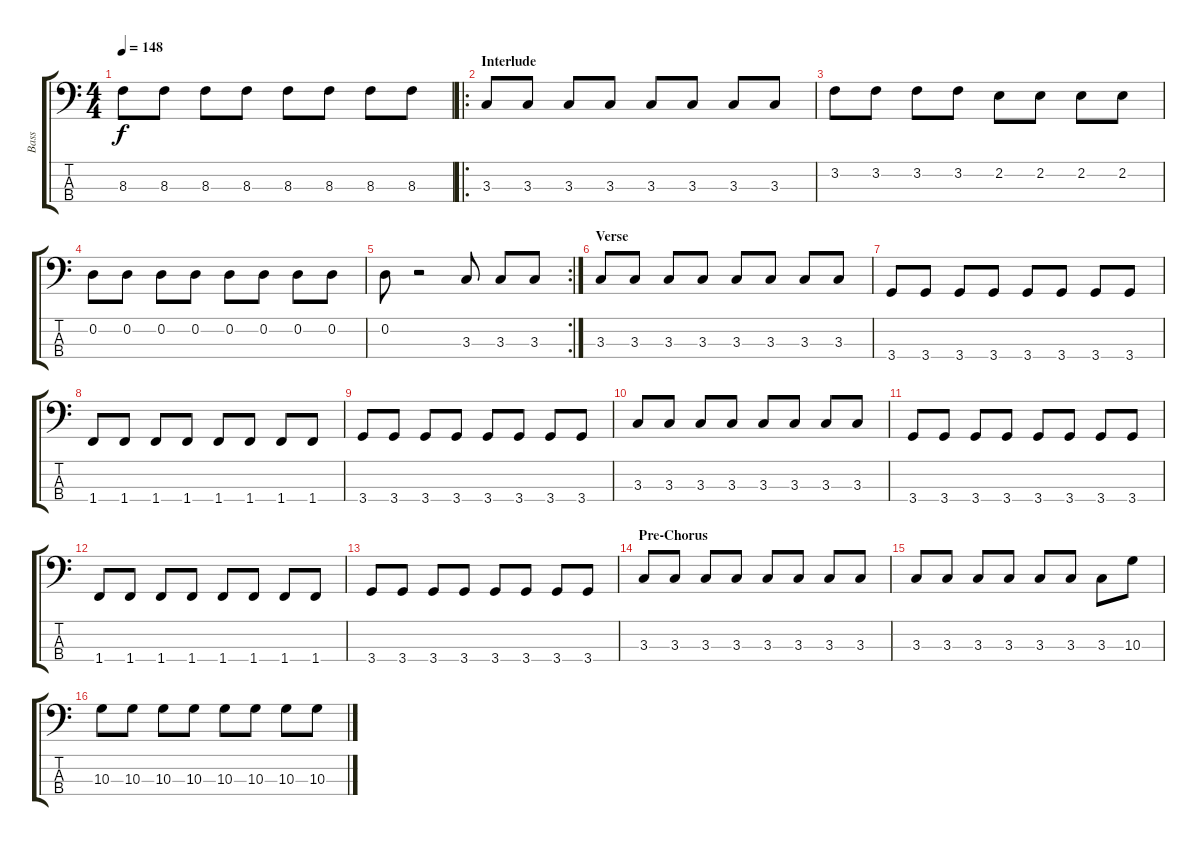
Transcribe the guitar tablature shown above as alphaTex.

\track ("Bass" "Bass") {instrument slapbass2}
\staff {score tabs}
\tuning (G2 D2 A1 E1) {hide}
\ts (4 4)
\tempo 148
\clef f4
\ks c
8.3.8{dy f} 8.3.8 8.3.8 8.3.8 8.3.8 8.3.8 8.3.8 8.3.8 |
\ro
\section ("" "Interlude")
3.3.8 3.3.8 3.3.8 3.3.8 3.3.8 3.3.8 3.3.8 3.3.8 |
3.2.8 3.2.8 3.2.8 3.2.8 2.2.8 2.2.8 2.2.8 2.2.8 |
0.2.8 0.2.8 0.2.8 0.2.8 0.2.8 0.2.8 0.2.8 0.2.8 |
\rc 2
0.2.8 r.2 3.3.8 3.3.8 3.3.8 |
\section ("" "Verse")
3.3.8 3.3.8 3.3.8 3.3.8 3.3.8 3.3.8 3.3.8 3.3.8 |
3.4.8 3.4.8 3.4.8 3.4.8 3.4.8 3.4.8 3.4.8 3.4.8 |
1.4.8 1.4.8 1.4.8 1.4.8 1.4.8 1.4.8 1.4.8 1.4.8 |
3.4.8 3.4.8 3.4.8 3.4.8 3.4.8 3.4.8 3.4.8 3.4.8 |
3.3.8 3.3.8 3.3.8 3.3.8 3.3.8 3.3.8 3.3.8 3.3.8 |
3.4.8 3.4.8 3.4.8 3.4.8 3.4.8 3.4.8 3.4.8 3.4.8 |
1.4.8 1.4.8 1.4.8 1.4.8 1.4.8 1.4.8 1.4.8 1.4.8 |
3.4.8 3.4.8 3.4.8 3.4.8 3.4.8 3.4.8 3.4.8 3.4.8 |
\section ("" "Pre-Chorus")
3.3.8 3.3.8 3.3.8 3.3.8 3.3.8 3.3.8 3.3.8 3.3.8 |
3.3.8 3.3.8 3.3.8 3.3.8 3.3.8 3.3.8 3.3.8 10.3.8 |
10.3.8 10.3.8 10.3.8 10.3.8 10.3.8 10.3.8 10.3.8 10.3.8
